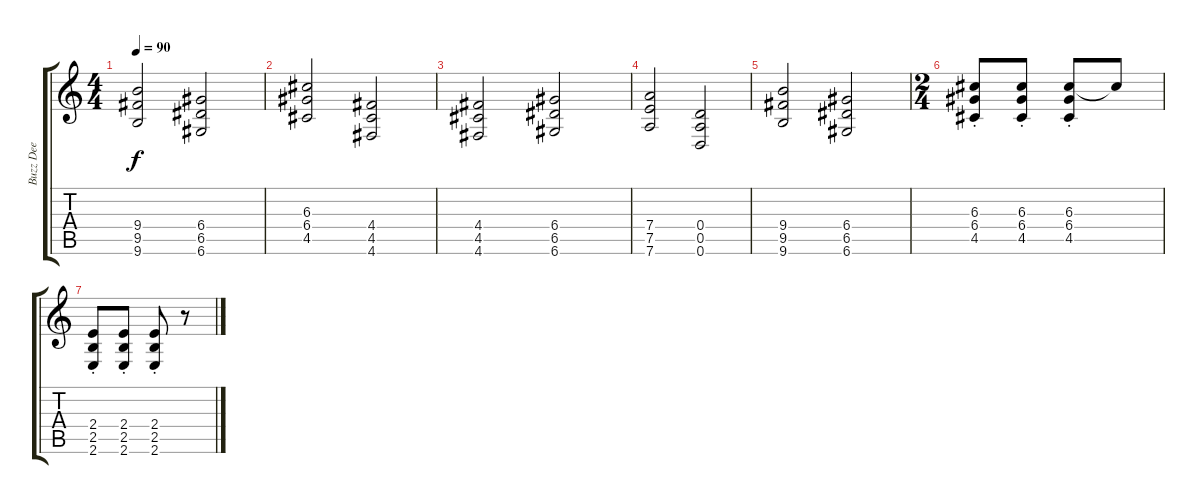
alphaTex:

\track ("Buzz Dee" "Buzz Dee") {instrument distortionguitar}
\staff {score tabs}
\tuning (E4 B3 G3 D3 A2 D2) {hide}
\ts (4 4)
\tempo 90
\clef g2
\ks c
(9.4 9.5 9.6).2{dy f} (6.4 6.5 6.6).2 |
(6.3 6.4 4.5).2 (4.4 4.5 4.6).2 |
(4.4 4.5 4.6).2 (6.4 6.5 6.6).2 |
(7.4 7.5 7.6).2 (0.4 0.5 0.6).2 |
(9.4 9.5 9.6).2 (6.4 6.5 6.6).2 |
\ts (2 4)
(6.3{st} 6.4{st} 4.5{st}).8 (6.3{st} 6.4{st} 4.5{st}).8 (6.3 6.4{st} 4.5{st}).8 6.3{t}.8 |
(2.4{st} 2.5{st} 2.6{st}).8 (2.4{st} 2.5{st} 2.6{st}).8 (2.4{st} 2.5{st} 2.6{st}).8 r.8
